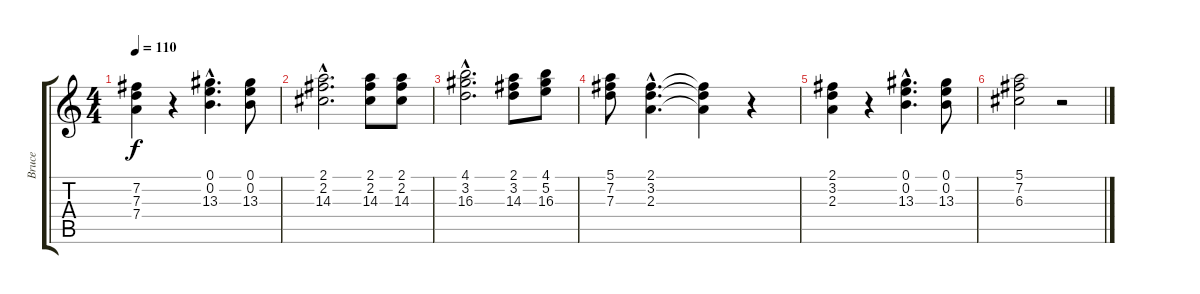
\track ("Bruce" "Bruce") {instrument acousticguitarnylon}
\staff {score tabs}
\tuning (E4 B3 G3 D3 A2 E2) {hide}
\ts (4 4)
\tempo 110
\clef g2
\ks c
(7.2 7.3 7.4).4{dy f} r.4 (0.1{hac} 0.2{hac} 13.3{hac}).4{d} (0.1 0.2 13.3).8 |
(2.1{hac} 2.2{hac} 14.3{hac}).2{d} (2.1 2.2 14.3).8 (2.1 2.2 14.3).8 |
(4.1{hac} 3.2{hac} 16.3{hac}).2{d} (2.1 3.2 14.3).8 (4.1 5.2 16.3).8 |
(5.1 7.2 7.3).8 (2.1{hac} 3.2{hac} 2.3{hac}).4{d} (2.1{t} 3.2{t} 2.3{t}).4 r.4 |
(2.1 3.2 2.3).4 r.4 (0.1{hac} 0.2{hac} 13.3{hac}).4{d} (0.1 0.2 13.3).8 |
(5.1 7.2 6.3).2 r.2
